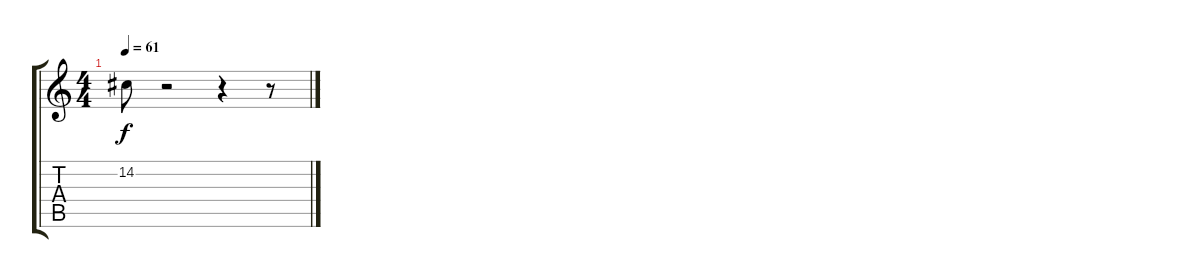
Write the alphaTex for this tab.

\track "" {instrument lead1square}
\staff {score tabs}
\tuning (E4 B3 G3 D3 A2 E2) {hide}
\ts (4 4)
\tempo 61
\clef g2
\ks c
14.2{t}.8{dy f} r.2 r.4 r.8
